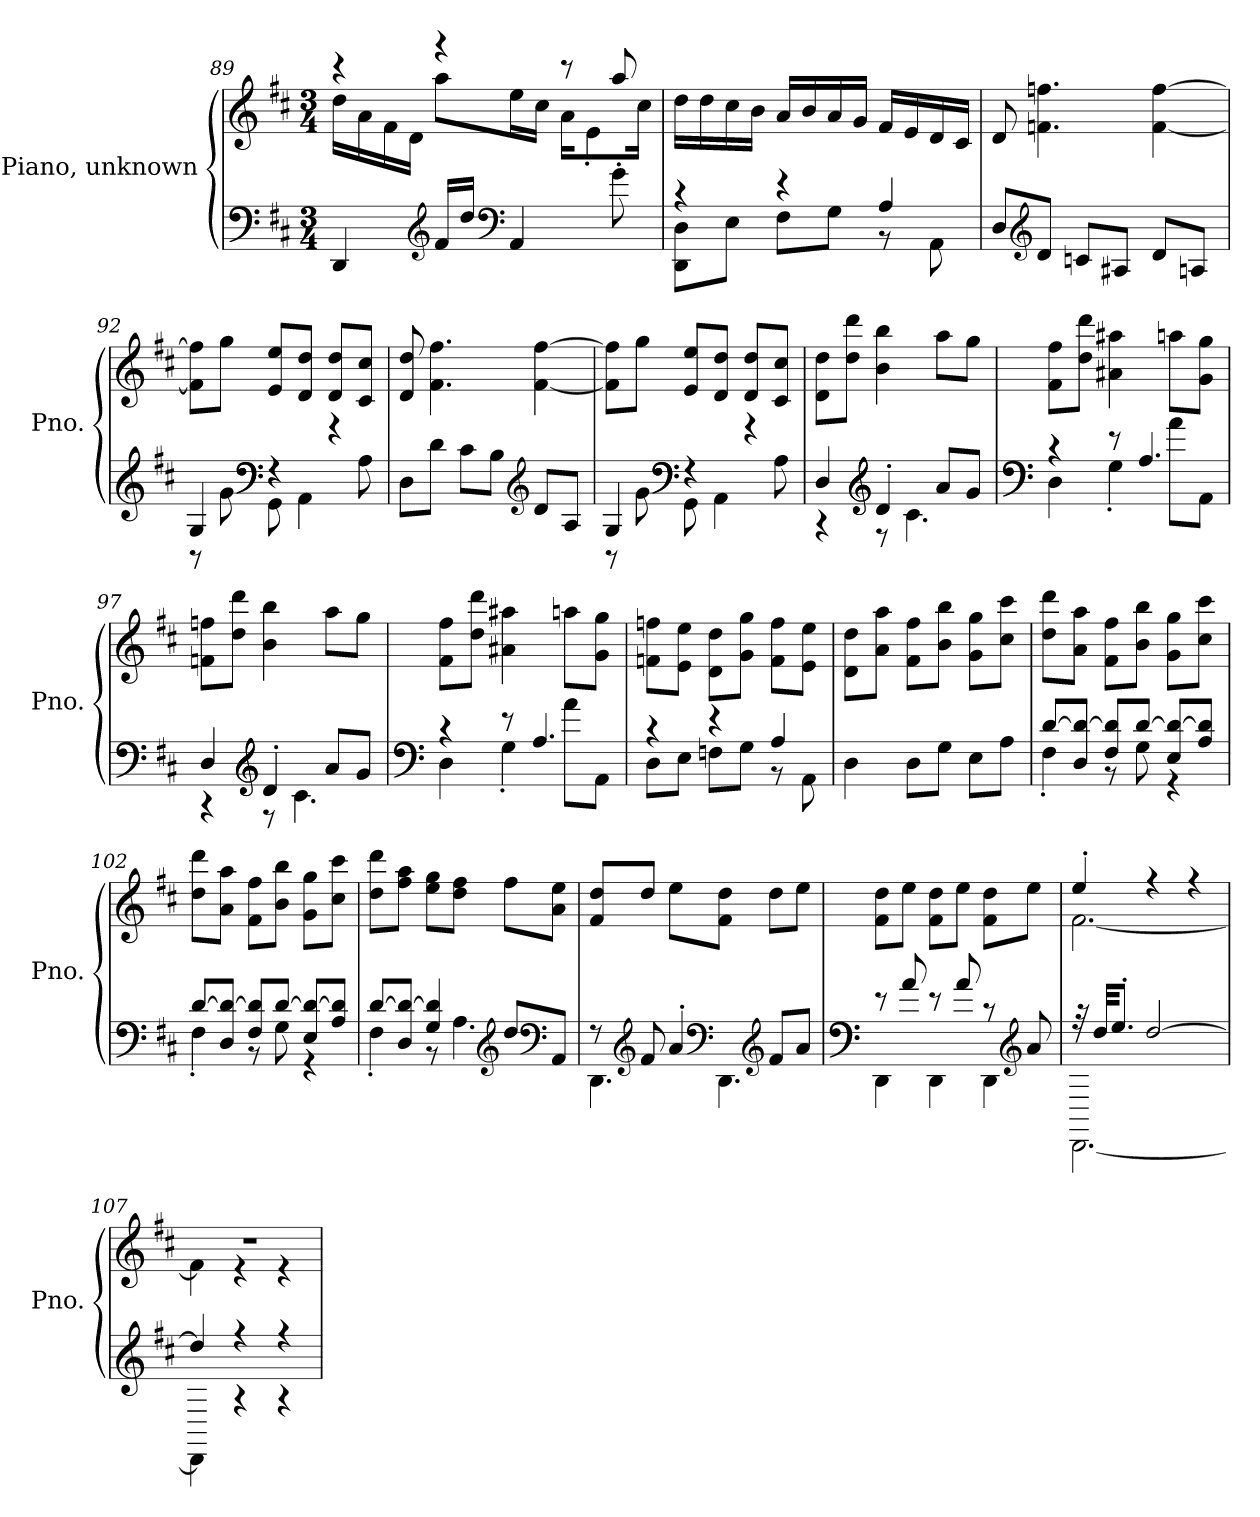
**kern	**kern
*part1	*part1
*staff2	*staff1
*I"Piano, unknown	*
*I'Pno.	*
*clefF4	*clefG2
*k[f#c#]	*k[f#c#]
*M3/4	*M3/4
=89	=89
*	*^
4DD/	4r	16dd\LL
.	.	16a\
.	.	16f#\
.	.	16d\JJ
*clefG2	*	*
16f#/LL	4r	8aa\L
16dd/JJ	.	.
*clefF4	*	*
4AA/	.	16ee\L
.	.	16cc#\JJ
.	8r	16a\KL
.	.	8e'\
8g'\	8aa/	.
.	.	16cc#\Jk
*	*v	*v
=90	=90
*^	*
4r	8DD\ 8D\L	16dd\LL
.	.	16dd\
.	8E\J	16cc#\
.	.	16b\JJ
4r	8F#\L	16a/LL
.	.	16b/
.	8G\J	16a/
.	.	16g/JJ
4A/	8r	16f#/LL
.	.	16e/
.	8AA\	16d/
.	.	16c#/JJ
*v	*v	*
!!LO:LB:g=z
=91	=91
8D/L	8d/
*clefG2	*
8d/J	4.fn\ 4.ffn\
8cn/L	.
8A#X/J	.
8d/L	[4f\ [4ff\
8An/J	.
=92	=92
*^	*
4G/	8r	8f\] 8ff\]L
.	8g\	8gg\J
*clefF4	*	*
4r	8GG\	8e/ 8ee/L
.	4AA\	8d/ 8dd/J
4r	.	8d/ 8dd/L
.	8A\	8c#/ 8cc#/J
*v	*v	*
=93	=93
8D\L	8d/ 8dd/
8d\J	4.f#\ 4.ff#\
8c#\L	.
8B\J	.
*clefG2	*
8d/L	[4f#\ [4ff#\
8A/J	.
=94	=94
*^	*
4G/	8r	8f#\] 8ff#\]L
.	8g\	8gg\J
*clefF4	*	*
4r	8GG\	8e/ 8ee/L
.	4AA\	8d/ 8dd/J
4r	.	8d/ 8dd/L
.	8A\	8c#/ 8cc#/J
!!LO:LB:g=z
=95	=95	=95
4D/	4r	8d\ 8dd\L
.	.	8dd\ 8ddd\J
*clefG2	*	*
4d'/	8r	4b\ 4bb\
.	4.c#\	.
8a/L	.	8aa\L
8g/J	.	8gg\J
=96	=96	=96
*clefF4	*	*
4r	4D\	8f#\ 8ff#\L
.	.	8dd\ 8ddd\J
8r	4G'\	4a#X\ 4aa#X\
4.A/	.	.
.	8a\L	8aan\L
.	8AA\J	8g\ 8gg\J
=97	=97	=97
4D/	4r	8fn\ 8ffn\L
.	.	8dd\ 8ddd\J
*clefG2	*	*
4d'/	8r	4b\ 4bb\
.	4.c#\	.
8a/L	.	8aa\L
8g/J	.	8gg\J
=98	=98	=98
*clefF4	*	*
4r	4D\	8f#\ 8ff#\L
.	.	8dd\ 8ddd\J
8r	4G'\	4a#X\ 4aa#X\
4.A/	.	.
.	8a\L	8aan\L
.	8AA\J	8g\ 8gg\J
=99	=99	=99
4r	8D\L	8fn\ 8ffn\L
.	8E\J	8e\ 8ee\J
4r	8Fn\L	8d\ 8dd\L
.	8G\J	8g\ 8gg\J
4A/	8r	8f\ 8ff\L
.	8AA\	8e\ 8ee\J
*v	*v	*
!!LO:LB:g=z
=100	=100
4D\	8d\ 8dd\L
.	8a\ 8aa\J
8D\L	8f#\ 8ff#\L
8G\J	8b\ 8bb\J
8E\L	8g\ 8gg\L
8A\J	8cc#\ 8ccc#\J
=101	=101
*^	*
[8d/L	4F#'\	8dd\ 8ddd\L
8D/ 8d/_J	.	8a\ 8aa\J
8F#/ 8d/]L	8r	8f#\ 8ff#\L
[8d/J	8G\	8b\ 8bb\J
8E/ 8d/_L	4r	8g\ 8gg\L
8A/ 8d/]J	.	8cc#\ 8ccc#\J
=102	=102	=102
[8d/L	4F#'\	8dd\ 8ddd\L
8D/ 8d/_J	.	8a\ 8aa\J
8F#/ 8d/]L	8r	8f#\ 8ff#\L
[8d/J	8G\	8b\ 8bb\J
8E/ 8d/_L	4r	8g\ 8gg\L
8A/ 8d/]J	.	8cc#\ 8ccc#\J
=103	=103	=103
[8d/L	4F#'\	8dd\ 8ddd\L
8D/ 8d/_J	.	8ff#\ 8aa\J
4G/ 4d/]	8r	8ee\ 8gg\L
.	4.A\	8dd\ 8ff#\J
*clefG2	*	*
8dd/L	.	8ff#\L
*clefF4	*	*
8AA/J	.	8a\ 8ee\J
!!LO:PB:g=z
=104	=104	=104
8r	4.DD\	8f#/ 8dd/L
*clefG2	*	*
8f#/	.	8dd/J
4a'/	.	8ee\L
*clefF4	*	*
.	4.DD\	8f#\ 8dd\J
*clefG2	*	*
8f#/L	.	8dd\L
8a/J	.	8ee\J
=105	=105	=105
*clefF4	*	*
8r	4DD\	8f#\ 8dd\L
8a/	.	8ee\J
8r	4DD\	8f#\ 8dd\L
8a/	.	8ee\J
8r	4DD\	8f#\ 8dd\L
*clefG2	*	*
8a/	.	8ee\J
=106	=106	=106
*	*	*^
32r	[2.DD\	4ee'/	[2.f#\
32dd/KKL	.	.	.
8.ee'/J	.	.	.
[2dd/	.	4r	.
.	.	4r	.
=107	=107	=107	=107
4dd/]	4DD\]	2.r	4f#\]
4r	4r	.	4r
4r	4r	.	4r
*v	*v	*	*
*	*v	*v
=	=
*-	*-
